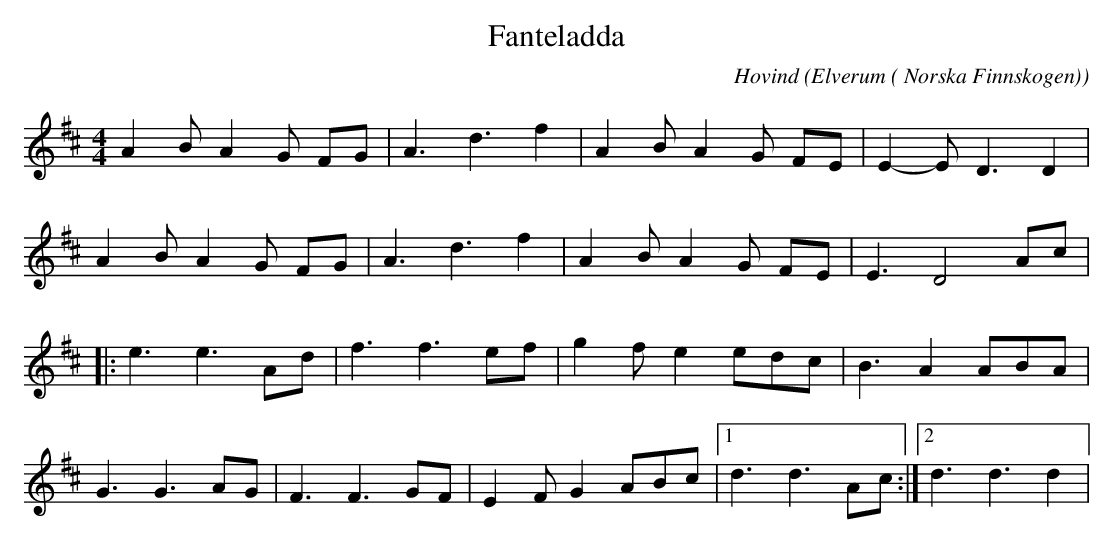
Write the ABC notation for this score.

X:1
T:Fanteladda
C:Hovind
O:Elverum ( Norska Finnskogen)
M:4/4
L:1/8
K:Dmaj
A2B A2G FG| A3 d3 f2 | A2B A2G FE | E2 -ED3 D2 |
A2B A2G FG| A3 d3 f2 | A2B A2G FE | E3 D4 Ac |
|: e3 e3 Ad| f3 f3 ef | g2 f e2 edc | B3 A2 ABA|
G3 G3 AG| F3 F3 GF| E2F G2 ABc |1 d3 d3 Ac:|2 d3 d3 d2 |
